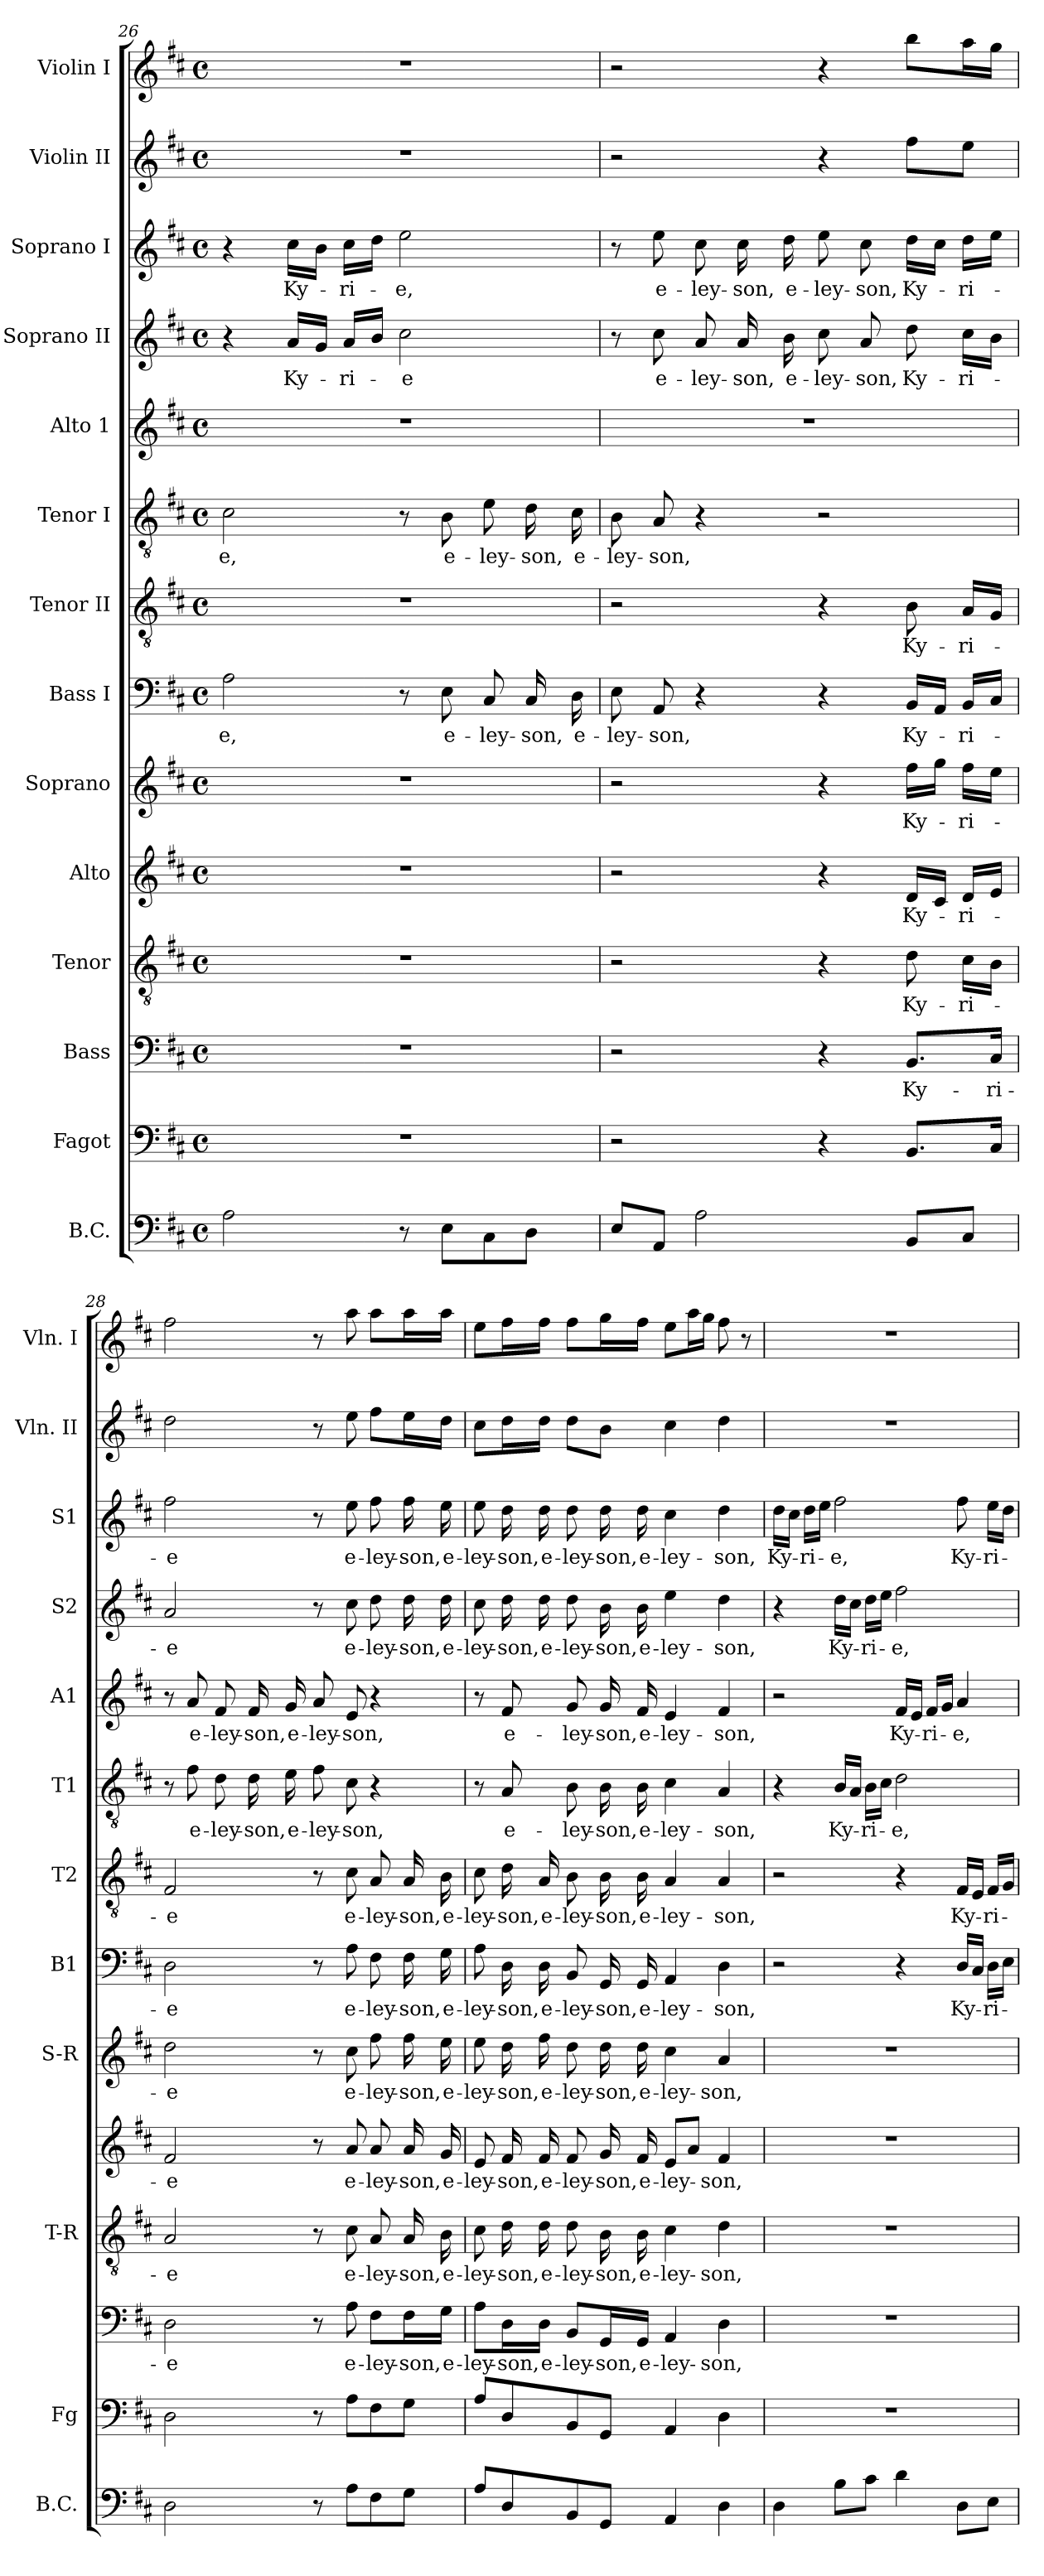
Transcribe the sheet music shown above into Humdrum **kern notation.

**kern	**kern	**kern	**text	**kern	**text	**kern	**text	**kern	**text	**kern	**text	**kern	**text	**kern	**text	**kern	**text	**kern	**text	**kern	**text	**kern	**kern
*part14	*part13	*part12	*part12	*part11	*part11	*part10	*part10	*part9	*part9	*part8	*part8	*part7	*part7	*part6	*part6	*part5	*part5	*part4	*part4	*part3	*part3	*part2	*part1
*staff14	*staff13	*staff12	*staff12	*staff11	*staff11	*staff10	*staff10	*staff9	*staff9	*staff8	*staff8	*staff7	*staff7	*staff6	*staff6	*staff5	*staff5	*staff4	*staff4	*staff3	*staff3	*staff2	*staff1
*I"B.C.	*I"Fagot	*I"Bass	*	*I"Tenor	*	*I"Alto	*	*I"Soprano	*	*I"Bass I	*	*I"Tenor II	*	*I"Tenor I	*	*I"Alto 1	*	*I"Soprano II	*	*I"Soprano I	*	*I"Violin II	*I"Violin I
*I'B.C.	*I'Fg	*	*	*I'T-R	*	*	*	*I'S-R	*	*I'B1	*	*I'T2	*	*I'T1	*	*I'A1	*	*I'S2	*	*I'S1	*	*I'Vln. II	*I'Vln. I
!!LO:PB:g=z
*clefF4	*clefF4	*clefF4	*	*clefGv2	*	*clefG2	*	*clefG2	*	*clefF4	*	*clefGv2	*	*clefGv2	*	*clefG2	*	*clefG2	*	*clefG2	*	*clefG2	*clefG2
*k[f#c#]	*k[f#c#]	*k[f#c#]	*	*k[f#c#]	*	*k[f#c#]	*	*k[f#c#]	*	*k[f#c#]	*	*k[f#c#]	*	*k[f#c#]	*	*k[f#c#]	*	*k[f#c#]	*	*k[f#c#]	*	*k[f#c#]	*k[f#c#]
*D:	*D:	*D:	*	*D:	*	*D:	*	*D:	*	*D:	*	*D:	*	*D:	*	*D:	*	*D:	*	*D:	*	*D:	*D:
*M4/4	*M4/4	*M4/4	*	*M4/4	*	*M4/4	*	*M4/4	*	*M4/4	*	*M4/4	*	*M4/4	*	*M4/4	*	*M4/4	*	*M4/4	*	*M4/4	*M4/4
*met(c)	*met(c)	*met(c)	*	*met(c)	*	*met(c)	*	*met(c)	*	*met(c)	*	*met(c)	*	*met(c)	*	*met(c)	*	*met(c)	*	*met(c)	*	*met(c)	*met(c)
=26	=26	=26	=26	=26	=26	=26	=26	=26	=26	=26	=26	=26	=26	=26	=26	=26	=26	=26	=26	=26	=26	=26	=26
!	!	!	!	!	!	!	!	!	!	!	!LO:LY:b	!	!	!	!LO:LY:b	!	!	!	!	!	!	!	!
2A\	1r	1r	.	1r	.	1r	.	1r	.	2A\	-e,	1r	.	2c#\	-e,	1r	.	4r	.	4r	.	1r	1r
!	!	!	!	!	!	!	!	!	!	!	!	!	!	!	!	!	!	!	!LO:LY:b	!	!LO:LY:b	!	!
.	.	.	.	.	.	.	.	.	.	.	.	.	.	.	.	.	.	16a/LL	Ky-	16cc#\LL	Ky-	.	.
.	.	.	.	.	.	.	.	.	.	.	.	.	.	.	.	.	.	16g/JJ	.	16b\JJ	.	.	.
!	!	!	!	!	!	!	!	!	!	!	!	!	!	!	!	!	!	!	!LO:LY:b	!	!LO:LY:b	!	!
.	.	.	.	.	.	.	.	.	.	.	.	.	.	.	.	.	.	16a/LL	-ri-	16cc#\LL	-ri-	.	.
.	.	.	.	.	.	.	.	.	.	.	.	.	.	.	.	.	.	16b/JJ	.	16dd\JJ	.	.	.
!	!	!	!	!	!	!	!	!	!	!	!	!	!	!	!	!	!	!	!LO:LY:b	!	!LO:LY:b	!	!
8r	.	.	.	.	.	.	.	.	.	8r	.	.	.	8r	.	.	.	2cc#\	-e	2ee\	-e,	.	.
!	!	!	!	!	!	!	!	!	!	!	!LO:LY:b	!	!	!	!LO:LY:b	!	!	!	!	!	!	!	!
8E\L	.	.	.	.	.	.	.	.	.	8E\	e-	.	.	8B\	e-	.	.	.	.	.	.	.	.
!	!	!	!	!	!	!	!	!	!	!	!LO:LY:b	!	!	!	!LO:LY:b	!	!	!	!	!	!	!	!
8C#\	.	.	.	.	.	.	.	.	.	8C#/	-ley-	.	.	8e\	-ley-	.	.	.	.	.	.	.	.
!	!	!	!	!	!	!	!	!	!	!	!LO:LY:b	!	!	!	!LO:LY:b	!	!	!	!	!	!	!	!
8D\J	.	.	.	.	.	.	.	.	.	16C#/	-son,	.	.	16d\	-son,	.	.	.	.	.	.	.	.
!	!	!	!	!	!	!	!	!	!	!	!LO:LY:b	!	!	!	!LO:LY:b	!	!	!	!	!	!	!	!
.	.	.	.	.	.	.	.	.	.	16D\	e-	.	.	16c#\	e-	.	.	.	.	.	.	.	.
=27	=27	=27	=27	=27	=27	=27	=27	=27	=27	=27	=27	=27	=27	=27	=27	=27	=27	=27	=27	=27	=27	=27	=27
!	!	!	!	!	!	!	!	!	!	!	!LO:LY:b	!	!	!	!LO:LY:b	!	!	!	!	!	!	!	!
8E/L	2r	2r	.	2r	.	2r	.	2r	.	8E\	-ley-	2r	.	8B\	-ley-	1r	.	8r	.	8r	.	2r	2r
!	!	!	!	!	!	!	!	!	!	!	!LO:LY:b	!	!	!	!LO:LY:b	!	!	!	!LO:LY:b	!	!LO:LY:b	!	!
8AA/J	.	.	.	.	.	.	.	.	.	8AA/	-son,	.	.	8A/	-son,	.	.	8cc#\	e-	8ee\	e-	.	.
!	!	!	!	!	!	!	!	!	!	!	!	!	!	!	!	!	!	!	!LO:LY:b	!	!LO:LY:b	!	!
2A\	.	.	.	.	.	.	.	.	.	4r	.	.	.	4r	.	.	.	8a/	-ley-	8cc#\	-ley-	.	.
!	!	!	!	!	!	!	!	!	!	!	!	!	!	!	!	!	!	!	!LO:LY:b	!	!LO:LY:b	!	!
.	.	.	.	.	.	.	.	.	.	.	.	.	.	.	.	.	.	16a/	-son,	16cc#\	-son,	.	.
!	!	!	!	!	!	!	!	!	!	!	!	!	!	!	!	!	!	!	!LO:LY:b	!	!LO:LY:b	!	!
.	.	.	.	.	.	.	.	.	.	.	.	.	.	.	.	.	.	16b\	e-	16dd\	e-	.	.
!	!	!	!	!	!	!	!	!	!	!	!	!	!	!	!	!	!	!	!LO:LY:b	!	!LO:LY:b	!	!
.	4r	4r	.	4r	.	4r	.	4r	.	4r	.	4r	.	2r	.	.	.	8cc#\	-ley-	8ee\	-ley-	4r	4r
!	!	!	!	!	!	!	!	!	!	!	!	!	!	!	!	!	!	!	!LO:LY:b	!	!LO:LY:b	!	!
.	.	.	.	.	.	.	.	.	.	.	.	.	.	.	.	.	.	8a/	-son,	8cc#\	-son,	.	.
!	!	!	!LO:LY:b	!	!LO:LY:b	!	!LO:LY:b	!	!LO:LY:b	!	!LO:LY:b	!	!LO:LY:b	!	!	!	!	!	!LO:LY:b	!	!LO:LY:b	!	!
8BB/L	8.BB/L	8.BB/L	Ky-	8d\	Ky-	16d/LL	Ky-	16ff#\LL	Ky-	16BB/LL	Ky-	8B\	Ky-	.	.	.	.	8dd\	Ky-	16dd\LL	Ky-	8ff#\L	8bb\L
.	.	.	.	.	.	16c#/JJ	.	16gg\JJ	.	16AA/JJ	.	.	.	.	.	.	.	.	.	16cc#\JJ	.	.	.
!	!	!	!	!	!LO:LY:b	!	!LO:LY:b	!	!LO:LY:b	!	!LO:LY:b	!	!LO:LY:b	!	!	!	!	!	!LO:LY:b	!	!LO:LY:b	!	!
8C#/J	.	.	.	16c#\LL	-ri-	16d/LL	-ri-	16ff#\LL	-ri-	16BB/LL	-ri-	16A/LL	-ri-	.	.	.	.	16cc#\LL	-ri-	16dd\LL	-ri-	8ee\J	16aa\L
!	!	!	!LO:LY:b	!	!	!	!	!	!	!	!	!	!	!	!	!	!	!	!	!	!	!	!
.	16C#/Jk	16C#/Jk	-ri-	16B\JJ	.	16e/JJ	.	16ee\JJ	.	16C#/JJ	.	16G/JJ	.	.	.	.	.	16b\JJ	.	16ee\JJ	.	.	16gg\JJ
=28	=28	=28	=28	=28	=28	=28	=28	=28	=28	=28	=28	=28	=28	=28	=28	=28	=28	=28	=28	=28	=28	=28	=28
!	!	!	!LO:LY:b	!	!LO:LY:b	!	!LO:LY:b	!	!LO:LY:b	!	!LO:LY:b	!	!LO:LY:b	!	!	!	!	!	!LO:LY:b	!	!LO:LY:b	!	!
2D\	2D\	2D\	-e	2A/	-e	2f#/	-e	2dd\	-e	2D\	-e	2F#/	-e	8r	.	8r	.	2a/	-e	2ff#\	-e	2dd\	2ff#\
!	!	!	!	!	!	!	!	!	!	!	!	!	!	!	!LO:LY:b	!	!LO:LY:b	!	!	!	!	!	!
.	.	.	.	.	.	.	.	.	.	.	.	.	.	8f#\	e-	8a/	e-	.	.	.	.	.	.
!	!	!	!	!	!	!	!	!	!	!	!	!	!	!	!LO:LY:b	!	!LO:LY:b	!	!	!	!	!	!
.	.	.	.	.	.	.	.	.	.	.	.	.	.	8d\	-ley-	8f#/	-ley-	.	.	.	.	.	.
!	!	!	!	!	!	!	!	!	!	!	!	!	!	!	!LO:LY:b	!	!LO:LY:b	!	!	!	!	!	!
.	.	.	.	.	.	.	.	.	.	.	.	.	.	16d\	-son,	16f#/	-son,	.	.	.	.	.	.
!	!	!	!	!	!	!	!	!	!	!	!	!	!	!	!LO:LY:b	!	!LO:LY:b	!	!	!	!	!	!
.	.	.	.	.	.	.	.	.	.	.	.	.	.	16e\	e-	16g/	e-	.	.	.	.	.	.
!	!	!	!	!	!	!	!	!	!	!	!	!	!	!	!LO:LY:b	!	!LO:LY:b	!	!	!	!	!	!
8r	8r	8r	.	8r	.	8r	.	8r	.	8r	.	8r	.	8f#\	-ley-	8a/	-ley-	8r	.	8r	.	8r	8r
!	!	!	!LO:LY:b	!	!LO:LY:b	!	!LO:LY:b	!	!LO:LY:b	!	!LO:LY:b	!	!LO:LY:b	!	!LO:LY:b	!	!LO:LY:b	!	!LO:LY:b	!	!LO:LY:b	!	!
8A\L	8A\L	8A\	e-	8c#\	e-	8a/	e-	8cc#\	e-	8A\	e-	8c#\	e-	8c#\	-son,	8e/	-son,	8cc#\	e-	8ee\	e-	8ee\	8aa\
!	!	!	!LO:LY:b	!	!LO:LY:b	!	!LO:LY:b	!	!LO:LY:b	!	!LO:LY:b	!	!LO:LY:b	!	!	!	!	!	!LO:LY:b	!	!LO:LY:b	!	!
8F#\	8F#\	8F#\L	-ley-	8A/	-ley-	8a/	-ley-	8ff#\	-ley-	8F#\	-ley-	8A/	-ley-	4r	.	4r	.	8dd\	-ley-	8ff#\	-ley-	8ff#\L	8aa\L
!	!	!	!LO:LY:b	!	!LO:LY:b	!	!LO:LY:b	!	!LO:LY:b	!	!LO:LY:b	!	!LO:LY:b	!	!	!	!	!	!LO:LY:b	!	!LO:LY:b	!	!
8G\J	8G\J	16F#\L	-son,	16A/	-son,	16a/	-son,	16ff#\	-son,	16F#\	-son,	16A/	-son,	.	.	.	.	16dd\	-son,	16ff#\	-son,	16ee\L	16aa\L
!	!	!	!LO:LY:b	!	!LO:LY:b	!	!LO:LY:b	!	!LO:LY:b	!	!LO:LY:b	!	!LO:LY:b	!	!	!	!	!	!LO:LY:b	!	!LO:LY:b	!	!
.	.	16G\JJ	e-	16B\	e-	16g/	e-	16ee\	e-	16G\	e-	16B\	e-	.	.	.	.	16dd\	e-	16ee\	e-	16dd\JJ	16aa\JJ
=29	=29	=29	=29	=29	=29	=29	=29	=29	=29	=29	=29	=29	=29	=29	=29	=29	=29	=29	=29	=29	=29	=29	=29
!	!	!	!LO:LY:b	!	!LO:LY:b	!	!LO:LY:b	!	!LO:LY:b	!	!LO:LY:b	!	!LO:LY:b	!	!	!	!	!	!LO:LY:b	!	!LO:LY:b	!	!
8A/L	8A/L	8A\L	-ley-	8c#\	-ley-	8e/	-ley-	8ee\	-ley-	8A\	-ley-	8c#\	-ley-	8r	.	8r	.	8cc#\	-ley-	8ee\	-ley-	8cc#\L	8ee\L
!	!	!	!LO:LY:b	!	!LO:LY:b	!	!LO:LY:b	!	!LO:LY:b	!	!LO:LY:b	!	!LO:LY:b	!	!LO:LY:b	!	!LO:LY:b	!	!LO:LY:b	!	!LO:LY:b	!	!
8D/	8D/	16D\L	-son,	16d\	-son,	16f#/	-son,	16dd\	-son,	16D\	-son,	16d\	-son,	8A/	e-	8f#/	e-	16dd\	-son,	16dd\	-son,	16dd\L	16ff#\L
!	!	!	!LO:LY:b	!	!LO:LY:b	!	!LO:LY:b	!	!LO:LY:b	!	!LO:LY:b	!	!LO:LY:b	!	!	!	!	!	!LO:LY:b	!	!LO:LY:b	!	!
.	.	16D\JJ	e-	16d\	e-	16f#/	e-	16ff#\	e-	16D\	e-	16A/	e-	.	.	.	.	16dd\	e-	16dd\	e-	16dd\JJ	16ff#\JJ
!	!	!	!LO:LY:b	!	!LO:LY:b	!	!LO:LY:b	!	!LO:LY:b	!	!LO:LY:b	!	!LO:LY:b	!	!LO:LY:b	!	!LO:LY:b	!	!LO:LY:b	!	!LO:LY:b	!	!
8BB/	8BB/	8BB/L	-ley-	8d\	-ley-	8f#/	-ley-	8dd\	-ley-	8BB/	-ley-	8B\	-ley-	8B\	-ley-	8g/	-ley-	8dd\	-ley-	8dd\	-ley-	8dd\L	8ff#\L
!	!	!	!LO:LY:b	!	!LO:LY:b	!	!LO:LY:b	!	!LO:LY:b	!	!LO:LY:b	!	!LO:LY:b	!	!LO:LY:b	!	!LO:LY:b	!	!LO:LY:b	!	!LO:LY:b	!	!
8GG/J	8GG/J	16GG/L	-son,	16B\	-son,	16g/	-son,	16dd\	-son,	16GG/	-son,	16B\	-son,	16B\	-son,	16g/	-son,	16b\	-son,	16dd\	-son,	8b\J	16gg\L
!	!	!	!LO:LY:b	!	!LO:LY:b	!	!LO:LY:b	!	!LO:LY:b	!	!LO:LY:b	!	!LO:LY:b	!	!LO:LY:b	!	!LO:LY:b	!	!LO:LY:b	!	!LO:LY:b	!	!
.	.	16GG/JJ	e-	16B\	e-	16f#/	e-	16dd\	e-	16GG/	e-	16B\	e-	16B\	e-	16f#/	e-	16b\	e-	16dd\	e-	.	16ff#\JJ
!	!	!	!LO:LY:b	!	!LO:LY:b	!	!LO:LY:b	!	!LO:LY:b	!	!LO:LY:b	!	!LO:LY:b	!	!LO:LY:b	!	!LO:LY:b	!	!LO:LY:b	!	!LO:LY:b	!	!
4AA/	4AA/	4AA/	-ley-	4c#\	-ley-	8e/L	-ley-	4cc#\	-ley-	4AA/	-ley-	4A/	-ley-	4c#\	-ley-	4e/	-ley-	4ee\	-ley-	4cc#\	-ley-	4cc#\	8ee\L
.	.	.	.	.	.	8a/J	.	.	.	.	.	.	.	.	.	.	.	.	.	.	.	.	16aa\L
.	.	.	.	.	.	.	.	.	.	.	.	.	.	.	.	.	.	.	.	.	.	.	16gg\JJ
!	!	!	!LO:LY:b	!	!LO:LY:b	!	!LO:LY:b	!	!LO:LY:b	!	!LO:LY:b	!	!LO:LY:b	!	!LO:LY:b	!	!LO:LY:b	!	!LO:LY:b	!	!LO:LY:b	!	!
4D\	4D\	4D\	-son,	4d\	-son,	4f#/	-son,	4a/	-son,	4D\	-son,	4A/	-son,	4A/	-son,	4f#/	-son,	4dd\	-son,	4dd\	-son,	4dd\	8ff#\
.	.	.	.	.	.	.	.	.	.	.	.	.	.	.	.	.	.	.	.	.	.	.	8r
!!LO:PB:g=z
=30	=30	=30	=30	=30	=30	=30	=30	=30	=30	=30	=30	=30	=30	=30	=30	=30	=30	=30	=30	=30	=30	=30	=30
!	!	!	!	!	!	!	!	!	!	!	!	!	!	!	!	!	!	!	!	!	!LO:LY:b	!	!
4D\	1r	1r	.	1r	.	1r	.	1r	.	2r	.	2r	.	4r	.	2r	.	4r	.	16dd\LL	Ky-	1r	1r
.	.	.	.	.	.	.	.	.	.	.	.	.	.	.	.	.	.	.	.	16cc#\JJ	.	.	.
!	!	!	!	!	!	!	!	!	!	!	!	!	!	!	!	!	!	!	!	!	!LO:LY:b	!	!
.	.	.	.	.	.	.	.	.	.	.	.	.	.	.	.	.	.	.	.	16dd\LL	-ri-	.	.
.	.	.	.	.	.	.	.	.	.	.	.	.	.	.	.	.	.	.	.	16ee\JJ	.	.	.
!	!	!	!	!	!	!	!	!	!	!	!	!	!	!	!LO:LY:b	!	!	!	!LO:LY:b	!	!LO:LY:b	!	!
8B\L	.	.	.	.	.	.	.	.	.	.	.	.	.	16B/LL	Ky-	.	.	16dd\LL	Ky-	2ff#\	-e,	.	.
.	.	.	.	.	.	.	.	.	.	.	.	.	.	16A/JJ	.	.	.	16cc#\JJ	.	.	.	.	.
!	!	!	!	!	!	!	!	!	!	!	!	!	!	!	!LO:LY:b	!	!	!	!LO:LY:b	!	!	!	!
8c#\J	.	.	.	.	.	.	.	.	.	.	.	.	.	16B\LL	-ri-	.	.	16dd\LL	-ri-	.	.	.	.
.	.	.	.	.	.	.	.	.	.	.	.	.	.	16c#\JJ	.	.	.	16ee\JJ	.	.	.	.	.
!	!	!	!	!	!	!	!	!	!	!	!	!	!	!	!LO:LY:b	!	!LO:LY:b	!	!LO:LY:b	!	!	!	!
4d\	.	.	.	.	.	.	.	.	.	4r	.	4r	.	2d\	-e,	16f#/LL	Ky-	2ff#\	-e,	.	.	.	.
.	.	.	.	.	.	.	.	.	.	.	.	.	.	.	.	16e/JJ	.	.	.	.	.	.	.
!	!	!	!	!	!	!	!	!	!	!	!	!	!	!	!	!	!LO:LY:b	!	!	!	!	!	!
.	.	.	.	.	.	.	.	.	.	.	.	.	.	.	.	16f#/LL	-ri-	.	.	.	.	.	.
.	.	.	.	.	.	.	.	.	.	.	.	.	.	.	.	16g/JJ	.	.	.	.	.	.	.
!	!	!	!	!	!	!	!	!	!	!	!LO:LY:b	!	!LO:LY:b	!	!	!	!LO:LY:b	!	!	!	!LO:LY:b	!	!
8D\L	.	.	.	.	.	.	.	.	.	16D/LL	Ky-	16F#/LL	Ky-	.	.	4a/	-e,	.	.	8ff#\	Ky-	.	.
.	.	.	.	.	.	.	.	.	.	16C#/JJ	.	16E/JJ	.	.	.	.	.	.	.	.	.	.	.
!	!	!	!	!	!	!	!	!	!	!	!LO:LY:b	!	!LO:LY:b	!	!	!	!	!	!	!	!LO:LY:b	!	!
8E\J	.	.	.	.	.	.	.	.	.	16D\LL	-ri-	16F#/LL	-ri-	.	.	.	.	.	.	16ee\LL	-ri-	.	.
.	.	.	.	.	.	.	.	.	.	16E\JJ	.	16G/JJ	.	.	.	.	.	.	.	16dd\JJ	.	.	.
=	=	=	=	=	=	=	=	=	=	=	=	=	=	=	=	=	=	=	=	=	=	=	=
*-	*-	*-	*-	*-	*-	*-	*-	*-	*-	*-	*-	*-	*-	*-	*-	*-	*-	*-	*-	*-	*-	*-	*-
